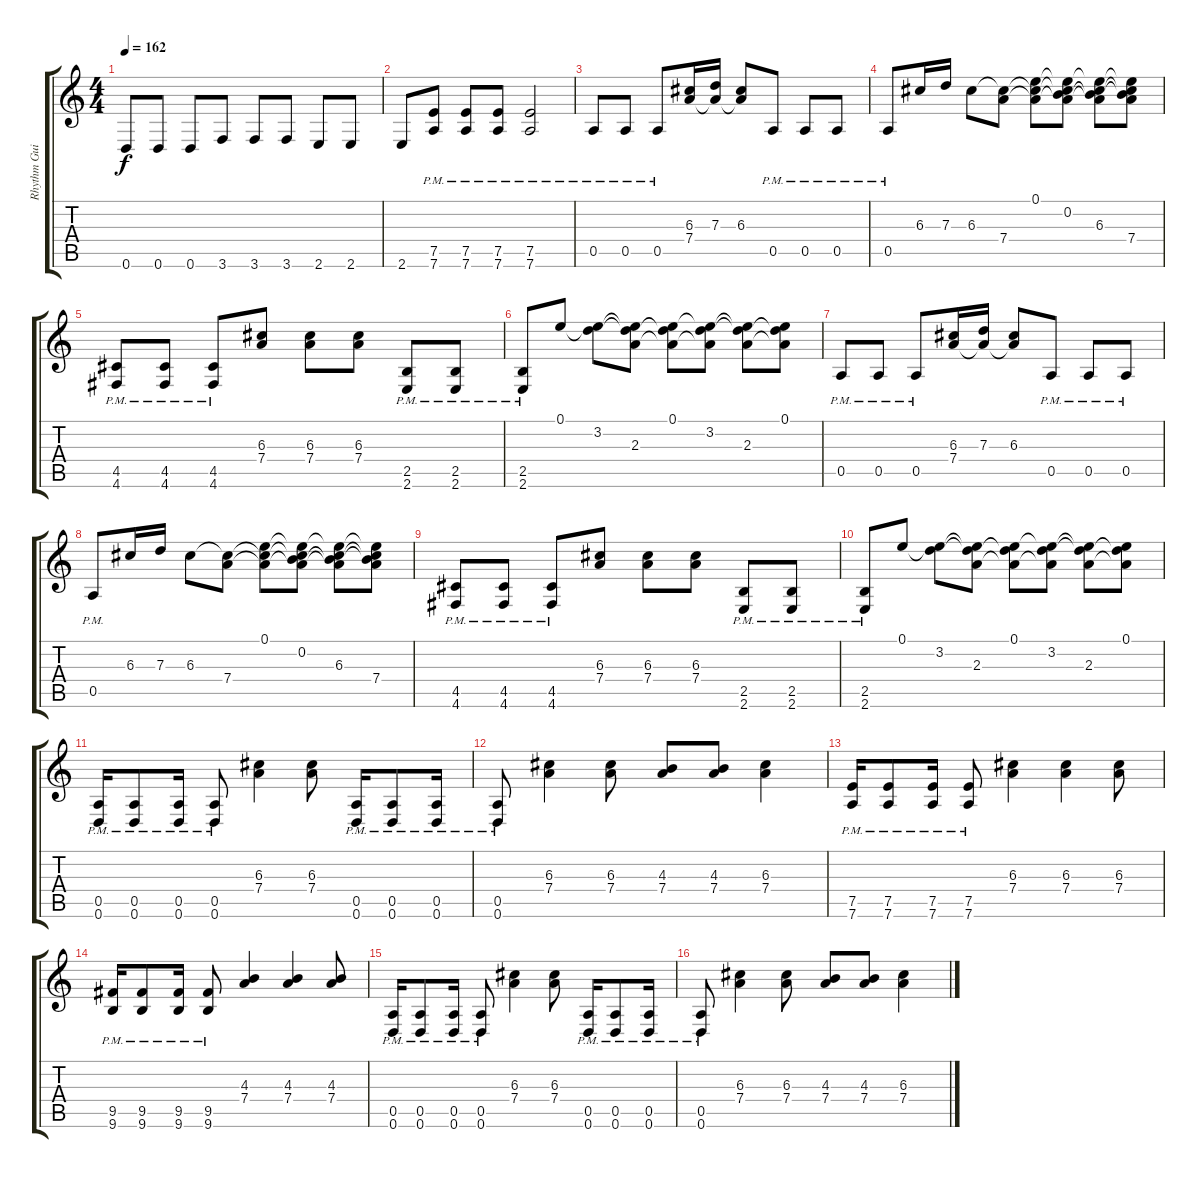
\track ("Rhythm Guitar 1" "Rhythm Gui") {instrument distortionguitar}
\staff {score tabs}
\tuning (E4 B3 G3 D3 A2 D2) {hide}
\ts (4 4)
\tempo 162
\clef g2
\ks c
0.6.8{dy f} 0.6.8 0.6.8 3.6.8 3.6.8 3.6.8 2.6.8 2.6.8 |
2.6.8 (7.5{pm} 7.6{pm}).8 (7.5{pm} 7.6{pm}).8 (7.5{pm} 7.6{pm}).8 (7.5{pm} 7.6{pm}).2 |
0.5{pm}.8 0.5{pm}.8 0.5{pm}.8 (6.3 7.4).16 (7.3 7.4{t}).16 (6.3 7.4{t}).8 0.5{pm}.8 0.5{pm}.8 0.5{pm}.8 |
0.5{pm}.8 6.3.16 7.3.16 6.3.8 (6.3{t} 7.4).8 (0.1 6.3{t} 7.4{t}).8 (0.1{t} 0.2 6.3{t} 7.4{t}).8 (0.1{t} 0.2{t} 6.3 7.4{t}).8 (0.1{t} 0.2{t} 6.3{t} 7.4).8 |
(4.5{pm} 4.6{pm}).8 (4.5{pm} 4.6{pm}).8 (4.5{pm} 4.6{pm}).8 (6.3 7.4).8 (6.3 7.4).8 (6.3 7.4).8 (2.5{pm} 2.6{pm}).8 (2.5{pm} 2.6{pm}).8 |
(2.5{pm} 2.6{pm}).8 0.1.8 (0.1{t} 3.2).8 (0.1{t} 3.2{t} 2.3).8 (0.1 3.2{t} 2.3{t}).8 (0.1{t} 3.2 2.3{t}).8 (0.1{t} 3.2{t} 2.3).8 (0.1 3.2{t} 2.3{t}).8 |
0.5{pm}.8 0.5{pm}.8 0.5{pm}.8 (6.3 7.4).16 (7.3 7.4{t}).16 (6.3 7.4{t}).8 0.5{pm}.8 0.5{pm}.8 0.5{pm}.8 |
0.5{pm}.8 6.3.16 7.3.16 6.3.8 (6.3{t} 7.4).8 (0.1 6.3{t} 7.4{t}).8 (0.1{t} 0.2 6.3{t} 7.4{t}).8 (0.1{t} 0.2{t} 6.3 7.4{t}).8 (0.1{t} 0.2{t} 6.3{t} 7.4).8 |
(4.5{pm} 4.6{pm}).8 (4.5{pm} 4.6{pm}).8 (4.5{pm} 4.6{pm}).8 (6.3 7.4).8 (6.3 7.4).8 (6.3 7.4).8 (2.5{pm} 2.6{pm}).8 (2.5{pm} 2.6{pm}).8 |
(2.5{pm} 2.6{pm}).8 0.1.8 (0.1{t} 3.2).8 (0.1{t} 3.2{t} 2.3).8 (0.1 3.2{t} 2.3{t}).8 (0.1{t} 3.2 2.3{t}).8 (0.1{t} 3.2{t} 2.3).8 (0.1 3.2{t} 2.3{t}).8 |
(0.5{pm} 0.6{pm}).16 (0.5{pm} 0.6{pm}).8 (0.5{pm} 0.6{pm}).16 (0.5{pm} 0.6{pm}).8 (6.3 7.4).4 (6.3 7.4).8 (0.5{pm} 0.6{pm}).16 (0.5{pm} 0.6{pm}).8 (0.5{pm} 0.6{pm}).16 |
(0.5{pm} 0.6{pm}).8 (6.3 7.4).4 (6.3 7.4).8 (4.3 7.4).8 (4.3 7.4).8 (6.3 7.4).4 |
(7.5{pm} 7.6{pm}).16 (7.5{pm} 7.6{pm}).8 (7.5{pm} 7.6{pm}).16 (7.5{pm} 7.6{pm}).8 (6.3 7.4).4 (6.3 7.4).4 (6.3 7.4).8 |
(9.5{pm} 9.6{pm}).16 (9.5{pm} 9.6{pm}).8 (9.5{pm} 9.6{pm}).16 (9.5{pm} 9.6{pm}).8 (4.3 7.4).4 (4.3 7.4).4 (4.3 7.4).8 |
(0.5{pm} 0.6{pm}).16 (0.5{pm} 0.6{pm}).8 (0.5{pm} 0.6{pm}).16 (0.5{pm} 0.6{pm}).8 (6.3 7.4).4 (6.3 7.4).8 (0.5{pm} 0.6{pm}).16 (0.5{pm} 0.6{pm}).8 (0.5{pm} 0.6{pm}).16 |
(0.5{pm} 0.6{pm}).8 (6.3 7.4).4 (6.3 7.4).8 (4.3 7.4).8 (4.3 7.4).8 (6.3 7.4).4
